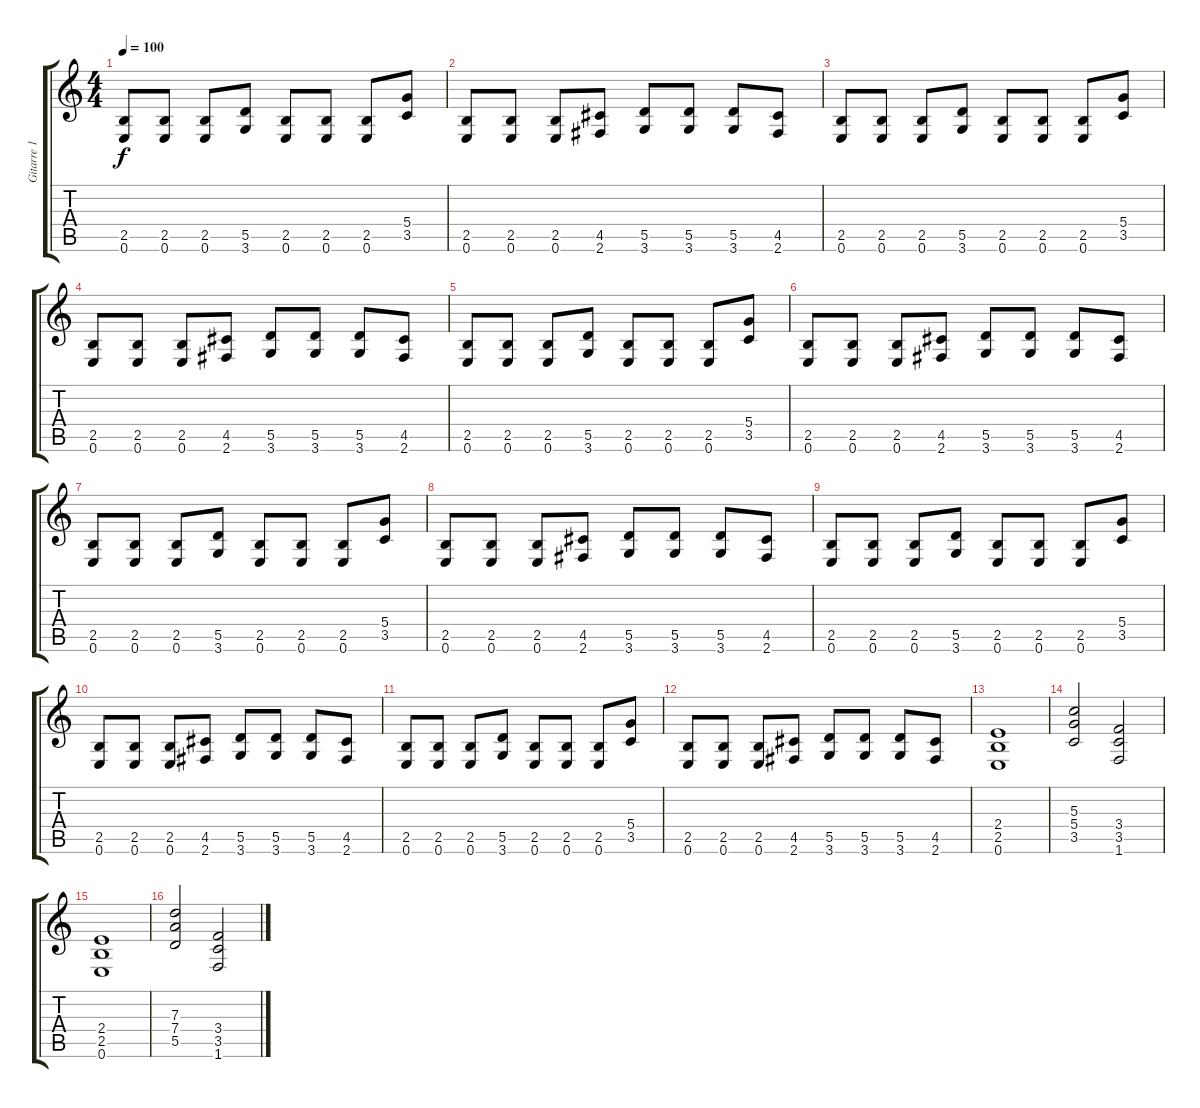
\track ("Gitarre 1" "Gitarre 1") {instrument distortionguitar}
\staff {score tabs}
\tuning (E4 B3 G3 D3 A2 E2) {hide}
\ts (4 4)
\tempo 100
\clef g2
\ks c
(2.5 0.6).8{dy f} (2.5 0.6).8 (2.5 0.6).8 (5.5 3.6).8 (2.5 0.6).8 (2.5 0.6).8 (2.5 0.6).8 (5.4 3.5).8 |
(2.5 0.6).8 (2.5 0.6).8 (2.5 0.6).8 (4.5 2.6).8 (5.5 3.6).8 (5.5 3.6).8 (5.5 3.6).8 (4.5 2.6).8 |
(2.5 0.6).8 (2.5 0.6).8 (2.5 0.6).8 (5.5 3.6).8 (2.5 0.6).8 (2.5 0.6).8 (2.5 0.6).8 (5.4 3.5).8 |
(2.5 0.6).8 (2.5 0.6).8 (2.5 0.6).8 (4.5 2.6).8 (5.5 3.6).8 (5.5 3.6).8 (5.5 3.6).8 (4.5 2.6).8 |
(2.5 0.6).8 (2.5 0.6).8 (2.5 0.6).8 (5.5 3.6).8 (2.5 0.6).8 (2.5 0.6).8 (2.5 0.6).8 (5.4 3.5).8 |
(2.5 0.6).8 (2.5 0.6).8 (2.5 0.6).8 (4.5 2.6).8 (5.5 3.6).8 (5.5 3.6).8 (5.5 3.6).8 (4.5 2.6).8 |
(2.5 0.6).8 (2.5 0.6).8 (2.5 0.6).8 (5.5 3.6).8 (2.5 0.6).8 (2.5 0.6).8 (2.5 0.6).8 (5.4 3.5).8 |
(2.5 0.6).8 (2.5 0.6).8 (2.5 0.6).8 (4.5 2.6).8 (5.5 3.6).8 (5.5 3.6).8 (5.5 3.6).8 (4.5 2.6).8 |
(2.5 0.6).8 (2.5 0.6).8 (2.5 0.6).8 (5.5 3.6).8 (2.5 0.6).8 (2.5 0.6).8 (2.5 0.6).8 (5.4 3.5).8 |
(2.5 0.6).8 (2.5 0.6).8 (2.5 0.6).8 (4.5 2.6).8 (5.5 3.6).8 (5.5 3.6).8 (5.5 3.6).8 (4.5 2.6).8 |
(2.5 0.6).8 (2.5 0.6).8 (2.5 0.6).8 (5.5 3.6).8 (2.5 0.6).8 (2.5 0.6).8 (2.5 0.6).8 (5.4 3.5).8 |
(2.5 0.6).8 (2.5 0.6).8 (2.5 0.6).8 (4.5 2.6).8 (5.5 3.6).8 (5.5 3.6).8 (5.5 3.6).8 (4.5 2.6).8 |
(2.4 2.5 0.6).1 |
(5.3 5.4 3.5).2 (3.4 3.5 1.6).2 |
(2.4 2.5 0.6).1 |
(7.3 7.4 5.5).2 (3.4 3.5 1.6).2
